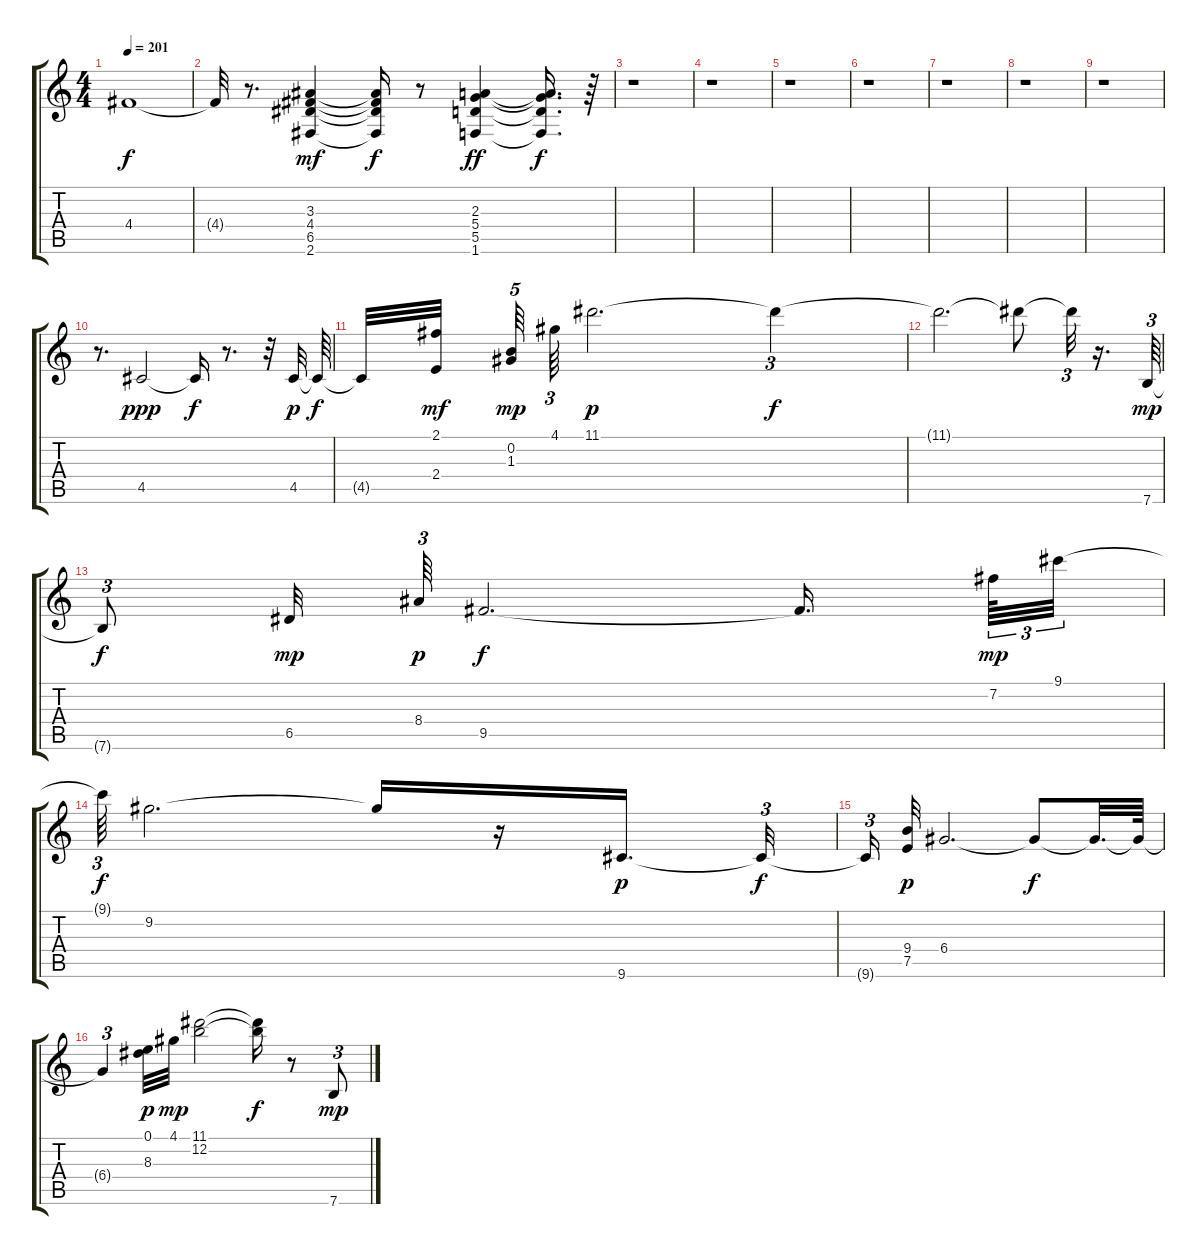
\track "" {instrument electricguitarjazz}
\staff {score tabs}
\tuning (E4 B3 G3 D3 A2 E2) {hide}
\ts (4 4)
\tempo 201
\clef g2
\ks c
4.4{t}.1{dy f} |
4.4{t}.32 r.8{d} (3.3 4.4 6.5 2.6).4{dy mf} (3.3{t} 4.4{t} 6.5{t} 2.6{t}).16{dy f} r.8 (2.3 5.4 5.5 1.6).4{dy ff} (2.3{t} 5.4{t} 5.5{t} 1.6{t}).16{d dy f} r.64 |
r.1 |
r.1 |
r.1 |
r.1 |
r.1 |
r.1 |
r.1 |
r.8{d} 4.5.2{dy ppp} 4.5{t}.16{dy f} r.8{d} r.32 4.5.32{dy p} 4.5{t}.64{dy f} |
4.5{t}.32 (2.1 2.4).32{dy mf beam splitsecondary} (0.2 1.3).64{tu (5 4) dy mp} 4.1.64{tu (3 2)} 11.1.2{d dy p} 11.1{t}.4{tu (3 2) dy f} |
11.1{t}.2{d} 11.1{t}.8 11.1{t}.32{tu (3 2)} r.16{d} 7.6.64{tu (3 2) dy mp} |
7.6{t}.8{tu (3 2) dy f} 6.5.32{dy mp} 8.4.64{tu (3 2) dy p} 9.5.2{d dy f} 9.5{t}.16{d beam splitsecondary} 7.2.64{tu (3 2) dy mp} 9.1.32{tu (3 2)} |
9.1{t}.64{tu (3 2) dy f} 9.2.2{d} 9.2{t}.16 r.16 9.6.16{d dy p} 9.6{t}.32{tu (3 2) dy f} |
9.6{t}.16{tu (3 2)} (9.4 7.5).32{dy p} 6.4.2{d} 6.4{t}.8{dy f} 6.4{t}.32{d} 6.4{t}.64 |
6.4{t}.4{tu (3 2)} (0.1 8.3).32{dy p} 4.1.32{dy mp} (11.1 12.2).2 (11.1{t} 12.2{t}).16{dy f} r.8 7.6.8{tu (3 2) dy mp}
